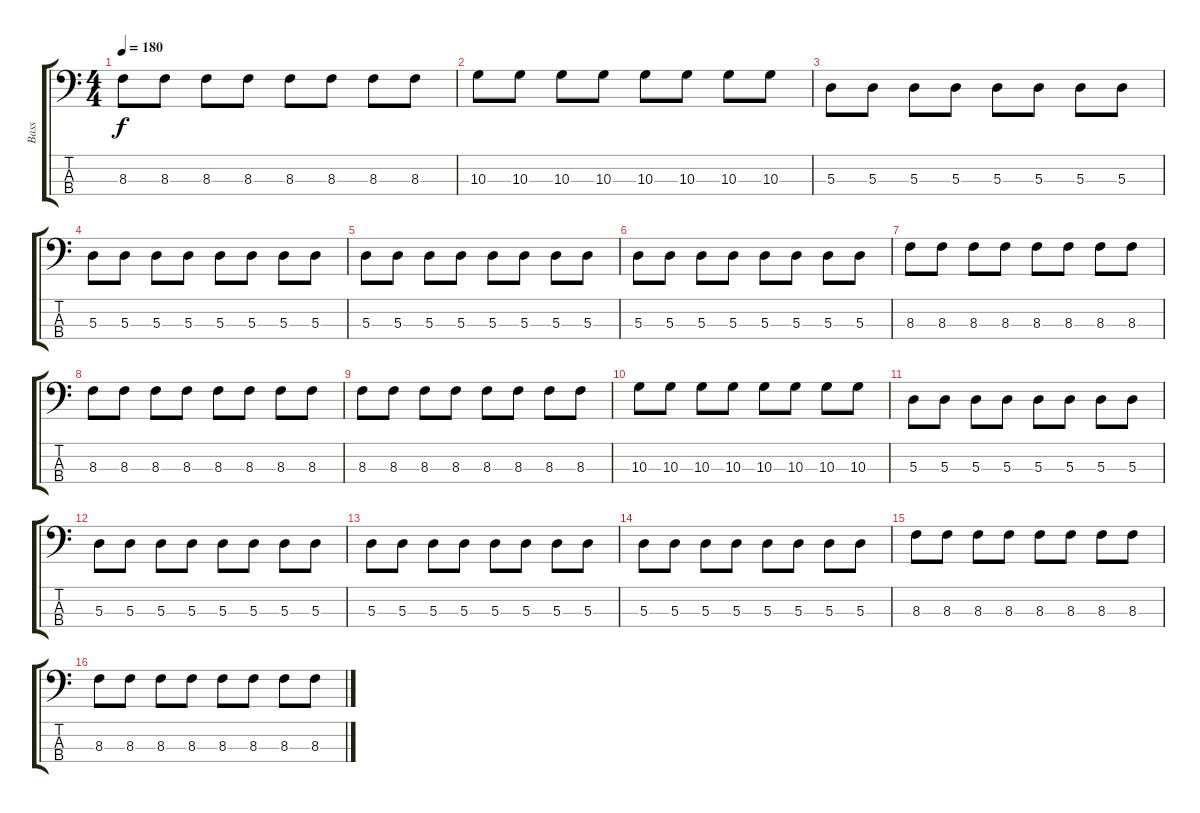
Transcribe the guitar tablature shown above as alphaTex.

\track ("Bass" "Bass") {instrument electricbassfinger}
\staff {score tabs}
\tuning (G2 D2 A1 E1) {hide}
\ts (4 4)
\tempo 180
\clef f4
\ks c
8.3.8{dy f} 8.3.8 8.3.8 8.3.8 8.3.8 8.3.8 8.3.8 8.3.8 |
10.3.8 10.3.8 10.3.8 10.3.8 10.3.8 10.3.8 10.3.8 10.3.8 |
5.3.8 5.3.8 5.3.8 5.3.8 5.3.8 5.3.8 5.3.8 5.3.8 |
5.3.8 5.3.8 5.3.8 5.3.8 5.3.8 5.3.8 5.3.8 5.3.8 |
5.3.8 5.3.8 5.3.8 5.3.8 5.3.8 5.3.8 5.3.8 5.3.8 |
5.3.8 5.3.8 5.3.8 5.3.8 5.3.8 5.3.8 5.3.8 5.3.8 |
8.3.8 8.3.8 8.3.8 8.3.8 8.3.8 8.3.8 8.3.8 8.3.8 |
8.3.8 8.3.8 8.3.8 8.3.8 8.3.8 8.3.8 8.3.8 8.3.8 |
8.3.8 8.3.8 8.3.8 8.3.8 8.3.8 8.3.8 8.3.8 8.3.8 |
10.3.8 10.3.8 10.3.8 10.3.8 10.3.8 10.3.8 10.3.8 10.3.8 |
5.3.8 5.3.8 5.3.8 5.3.8 5.3.8 5.3.8 5.3.8 5.3.8 |
5.3.8 5.3.8 5.3.8 5.3.8 5.3.8 5.3.8 5.3.8 5.3.8 |
5.3.8 5.3.8 5.3.8 5.3.8 5.3.8 5.3.8 5.3.8 5.3.8 |
5.3.8 5.3.8 5.3.8 5.3.8 5.3.8 5.3.8 5.3.8 5.3.8 |
8.3.8 8.3.8 8.3.8 8.3.8 8.3.8 8.3.8 8.3.8 8.3.8 |
8.3.8 8.3.8 8.3.8 8.3.8 8.3.8 8.3.8 8.3.8 8.3.8
